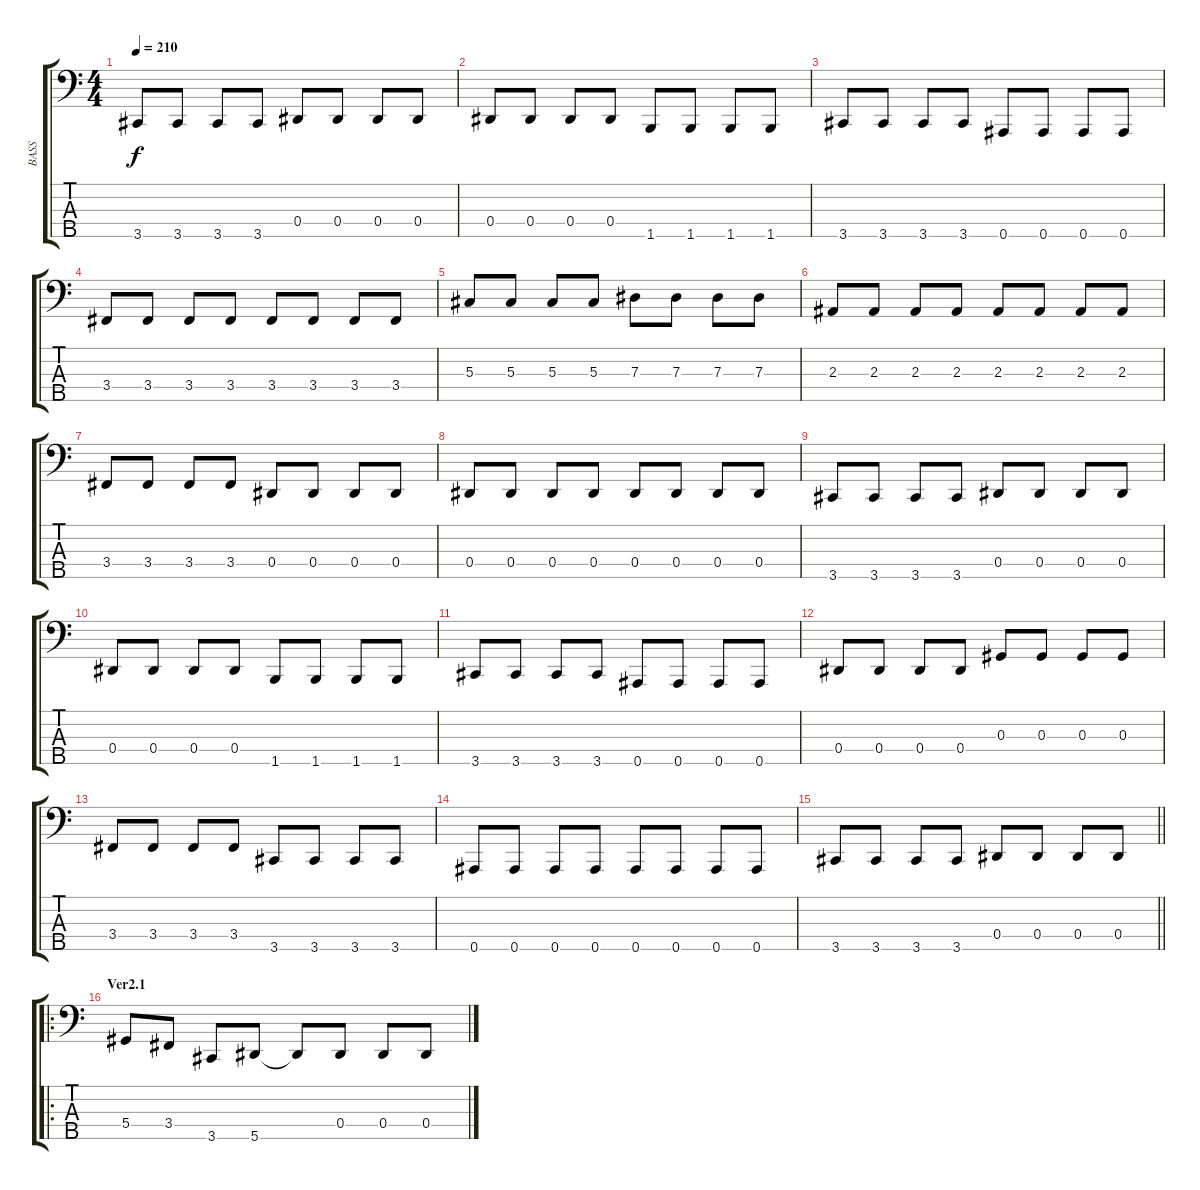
\track ("BASS" "BASS") {instrument electricbasspick}
\staff {score tabs}
\tuning (Gb2 Db2 Ab1 Eb1 Bb0) {hide}
\ts (4 4)
\tempo 210
\clef f4
\ks c
3.5.8{dy f} 3.5.8 3.5.8 3.5.8 0.4.8 0.4.8 0.4.8 0.4.8 |
0.4.8 0.4.8 0.4.8 0.4.8 1.5.8 1.5.8 1.5.8 1.5.8 |
3.5.8 3.5.8 3.5.8 3.5.8 0.5.8 0.5.8 0.5.8 0.5.8 |
3.4.8 3.4.8 3.4.8 3.4.8 3.4.8 3.4.8 3.4.8 3.4.8 |
5.3.8 5.3.8 5.3.8 5.3.8 7.3.8 7.3.8 7.3.8 7.3.8 |
2.3.8 2.3.8 2.3.8 2.3.8 2.3.8 2.3.8 2.3.8 2.3.8 |
3.4.8 3.4.8 3.4.8 3.4.8 0.4.8 0.4.8 0.4.8 0.4.8 |
0.4.8 0.4.8 0.4.8 0.4.8 0.4.8 0.4.8 0.4.8 0.4.8 |
3.5.8 3.5.8 3.5.8 3.5.8 0.4.8 0.4.8 0.4.8 0.4.8 |
0.4.8 0.4.8 0.4.8 0.4.8 1.5.8 1.5.8 1.5.8 1.5.8 |
3.5.8 3.5.8 3.5.8 3.5.8 0.5.8 0.5.8 0.5.8 0.5.8 |
0.4.8 0.4.8 0.4.8 0.4.8 0.3.8 0.3.8 0.3.8 0.3.8 |
3.4.8 3.4.8 3.4.8 3.4.8 3.5.8 3.5.8 3.5.8 3.5.8 |
0.5.8 0.5.8 0.5.8 0.5.8 0.5.8 0.5.8 0.5.8 0.5.8 |
\barLineRight lightlight
3.5.8 3.5.8 3.5.8 3.5.8 0.4.8 0.4.8 0.4.8 0.4.8 |
\ro
\section ("" "Ver2.1")
5.4.8 3.4.8 3.5.8 5.5.8 5.5{t}.8 0.4.8 0.4.8 0.4.8
